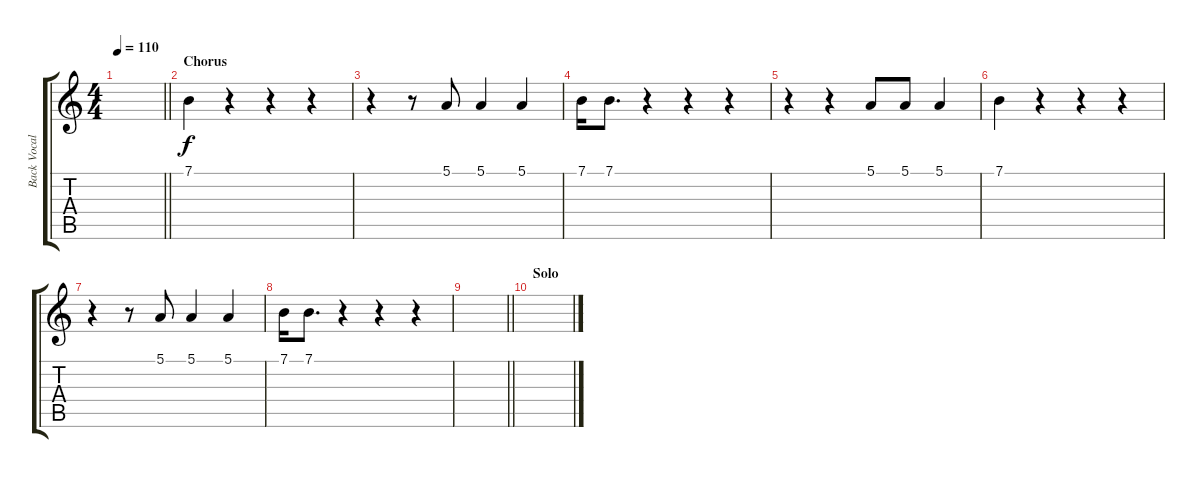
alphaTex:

\track ("Back Vocals" "Back Vocal") {instrument tenorsax}
\staff {score tabs}
\tuning (E4 B3 G3 D3 A2 E2) {hide}
\ts (4 4)
\tempo 110
\clef g2
\barLineRight lightlight
\ks c
|
\section ("" "Chorus")
7.1.4 r.4 r.4 r.4 |
r.4 r.8 5.1.8 5.1.4 5.1.4 |
7.1.16 7.1.8{d} r.4 r.4 r.4 |
r.4 r.4 5.1.8 5.1.8 5.1.4 |
7.1.4 r.4 r.4 r.4 |
r.4 r.8 5.1.8 5.1.4 5.1.4 |
7.1.16 7.1.8{d} r.4 r.4 r.4 |
\barLineRight lightlight
|
\section ("" "Solo")
